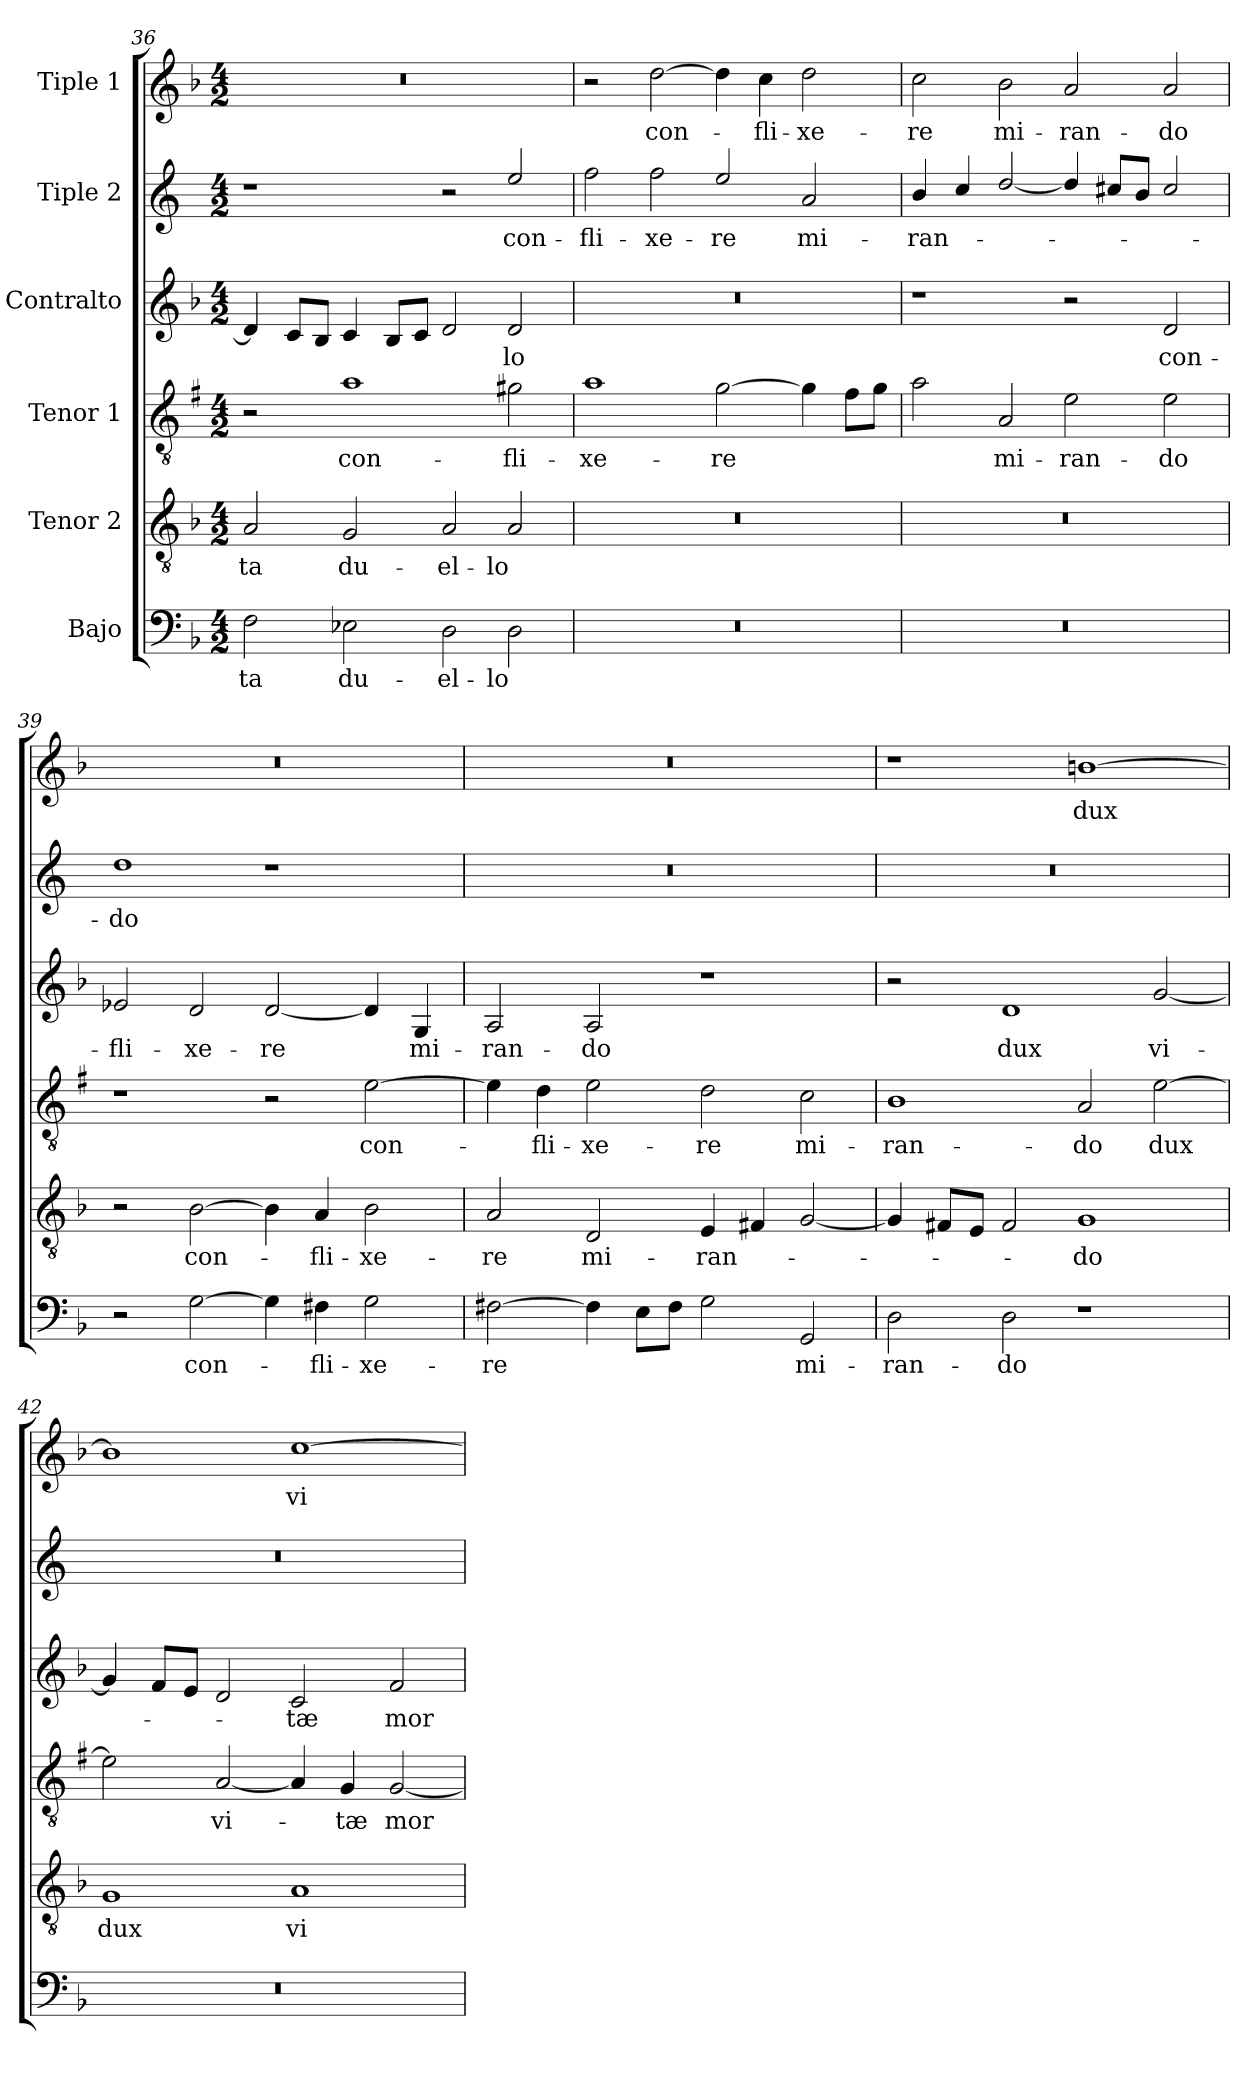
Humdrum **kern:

**kern	**text	**kern	**text	**kern	**text	**kern	**text	**kern	**text	**kern	**text
*part6	*part6	*part5	*part5	*part4	*part4	*part3	*part3	*part2	*part2	*part1	*part1
*staff6	*staff6	*staff5	*staff5	*staff4	*staff4	*staff3	*staff3	*staff2	*staff2	*staff1	*staff1
*I"Bajo	*	*I"Tenor 2	*	*I"Tenor 1	*	*I"Contralto	*	*I"Tiple 2	*	*I"Tiple 1	*
!!LO:LB:g=z
*clefF4	*	*clefGv2	*	*clefGv2	*	*clefG2	*	*clefG2	*	*clefG2	*
*	*	*	*	*ITrd1c2	*	*	*	*ITrd4c7	*	*	*
*k[b-]	*	*k[b-]	*	*k[b-]	*	*k[b-]	*	*k[b-]	*	*k[b-]	*
*F:	*	*F:	*	*F:	*	*F:	*	*F:	*	*F:	*
*M4/2	*	*M4/2	*	*M4/2	*	*M4/2	*	*M4/2	*	*M4/2	*
=36	=36	=36	=36	=36	=36	=36	=36	=36	=36	=36	=36
!	!LO:LY:b	!	!LO:LY:b	!	!	!	!	!	!	!	!
2F\	-ta	2A/	-ta	2r	.	4d/]	.	1r	.	0r	.
.	.	.	.	.	.	8c/L	.	.	.	.	.
.	.	.	.	.	.	8B-/J	.	.	.	.	.
!	!LO:LY:b	!	!LO:LY:b	!	!LO:LY:b	!	!	!	!	!	!
2E-X\	du-	2G/	du-	1g	con-	4c/	.	.	.	.	.
.	.	.	.	.	.	8B-/L	.	.	.	.	.
.	.	.	.	.	.	8c/J	.	.	.	.	.
!	!LO:LY:b	!	!LO:LY:b	!	!	!	!	!	!	!	!
2D\	-el-	2A/	-el-	.	.	2d/	.	2r	.	.	.
!	!LO:LY:b	!	!LO:LY:b	!	!LO:LY:b	!	!LO:LY:b	!	!LO:LY:b	!	!
2D\	-lo	2A/	-lo	2f#X\	-fli-	2d/	-lo	2a/	con-	.	.
=37	=37	=37	=37	=37	=37	=37	=37	=37	=37	=37	=37
!	!	!	!	!	!LO:LY:b	!	!	!	!LO:LY:b	!	!
0r	.	0r	.	1g	-xe-	0r	.	2b-\	-fli-	2r	.
!	!	!	!	!	!	!	!	!	!LO:LY:b	!	!LO:LY:b
.	.	.	.	.	.	.	.	2b-\	-xe-	[2dd\	con-
!	!	!	!	!	!LO:LY:b	!	!	!	!LO:LY:b	!	!
.	.	.	.	[2f\	-re	.	.	2a/	-re	4dd\]	.
!	!	!	!	!	!	!	!	!	!	!	!LO:LY:b
.	.	.	.	.	.	.	.	.	.	4cc\	-fli-
!	!	!	!	!	!	!	!	!	!LO:LY:b	!	!LO:LY:b
.	.	.	.	4f\]	.	.	.	2d/	mi-	2dd\	-xe-
.	.	.	.	8e\L	.	.	.	.	.	.	.
.	.	.	.	8f\J	.	.	.	.	.	.	.
=38	=38	=38	=38	=38	=38	=38	=38	=38	=38	=38	=38
!	!	!	!	!	!	!	!	!	!LO:LY:b	!	!LO:LY:b
0r	.	0r	.	2g\	.	1r	.	4e/	-ran-	2cc\	-re
.	.	.	.	.	.	.	.	4f/	.	.	.
!	!	!	!	!	!LO:LY:b	!	!	!	!	!	!LO:LY:b
.	.	.	.	2G/	mi-	.	.	[2g/	.	2b-\	mi-
!	!	!	!	!	!LO:LY:b	!	!	!	!	!	!LO:LY:b
.	.	.	.	2d\	-ran-	2r	.	4g/]	.	2a/	-ran-
.	.	.	.	.	.	.	.	8f#X/L	.	.	.
.	.	.	.	.	.	.	.	8e/J	.	.	.
!	!	!	!	!	!LO:LY:b	!	!LO:LY:b	!	!	!	!LO:LY:b
.	.	.	.	2d\	-do	2d/	con-	2f#/	.	2a/	-do
=39	=39	=39	=39	=39	=39	=39	=39	=39	=39	=39	=39
!	!	!	!	!	!	!	!LO:LY:b	!	!LO:LY:b	!	!
2r	.	2r	.	1r	.	2e-X/	-fli-	1g	-do	0r	.
!	!LO:LY:b	!	!LO:LY:b	!	!	!	!LO:LY:b	!	!	!	!
[2G\	con-	[2B-\	con-	.	.	2d/	-xe-	.	.	.	.
!	!	!	!	!	!	!	!LO:LY:b	!	!	!	!
4G\]	.	4B-\]	.	2r	.	[2d/	-re	1r	.	.	.
!	!LO:LY:b	!	!LO:LY:b	!	!	!	!	!	!	!	!
4F#X\	-fli-	4A/	-fli-	.	.	.	.	.	.	.	.
!	!LO:LY:b	!	!LO:LY:b	!	!LO:LY:b	!	!	!	!	!	!
2G\	-xe-	2B-\	-xe-	[2d\	con-	4d/]	.	.	.	.	.
!	!	!	!	!	!	!	!LO:LY:b	!	!	!	!
.	.	.	.	.	.	4G/	mi-	.	.	.	.
=40	=40	=40	=40	=40	=40	=40	=40	=40	=40	=40	=40
!	!LO:LY:b	!	!LO:LY:b	!	!	!	!LO:LY:b	!	!	!	!
[2F#X\	-re	2A/	-re	4d\]	.	2A/	-ran-	0r	.	0r	.
!	!	!	!	!	!LO:LY:b	!	!	!	!	!	!
.	.	.	.	4c\	-fli-	.	.	.	.	.	.
!	!	!	!LO:LY:b	!	!LO:LY:b	!	!LO:LY:b	!	!	!	!
4F#\]	.	2D/	mi-	2d\	-xe-	2A/	-do	.	.	.	.
8E\L	.	.	.	.	.	.	.	.	.	.	.
8F#\J	.	.	.	.	.	.	.	.	.	.	.
!	!	!	!LO:LY:b	!	!LO:LY:b	!	!	!	!	!	!
2G\	.	4E/	-ran-	2c\	-re	1r	.	.	.	.	.
.	.	4F#X/	.	.	.	.	.	.	.	.	.
!	!LO:LY:b	!	!	!	!LO:LY:b	!	!	!	!	!	!
2GG/	mi-	[2G/	.	2B-\	mi-	.	.	.	.	.	.
!!LO:PB:g=z
=41	=41	=41	=41	=41	=41	=41	=41	=41	=41	=41	=41
!	!LO:LY:b	!	!	!	!LO:LY:b	!	!	!	!	!	!
2D\	-ran-	4G/]	.	1A	-ran-	2r	.	0r	.	1r	.
.	.	8F#X/L	.	.	.	.	.	.	.	.	.
.	.	8E/J	.	.	.	.	.	.	.	.	.
!	!LO:LY:b	!	!	!	!	!	!LO:LY:b	!	!	!	!
2D\	-do	2F#/	.	.	.	1d	dux	.	.	.	.
!	!	!	!LO:LY:b	!	!LO:LY:b	!	!	!	!	!	!LO:LY:b
1r	.	1G	-do	2G/	-do	.	.	.	.	[1bn	dux
!	!	!	!	!	!LO:LY:b	!	!LO:LY:b	!	!	!	!
.	.	.	.	[2d\	dux	[2g/	vi-	.	.	.	.
=42	=42	=42	=42	=42	=42	=42	=42	=42	=42	=42	=42
!	!	!	!LO:LY:b	!	!	!	!	!	!	!	!
0r	.	1G	dux	2d\]	.	4g/]	.	0r	.	1b]	.
.	.	.	.	.	.	8f/L	.	.	.	.	.
.	.	.	.	.	.	8e/J	.	.	.	.	.
!	!	!	!	!	!LO:LY:b	!	!	!	!	!	!
.	.	.	.	[2G/	vi-	2d/	.	.	.	.	.
!	!	!	!LO:LY:b	!	!	!	!LO:LY:b	!	!	!	!LO:LY:b
.	.	1A	vi-	4G/]	.	2c/	-tæ	.	.	[1cc	vi-
!	!	!	!	!	!LO:LY:b	!	!	!	!	!	!
.	.	.	.	4F/	-tæ	.	.	.	.	.	.
!	!	!	!	!	!LO:LY:b	!	!LO:LY:b	!	!	!	!
.	.	.	.	[2F/	mor-	2f/	mor-	.	.	.	.
=	=	=	=	=	=	=	=	=	=	=	=
*-	*-	*-	*-	*-	*-	*-	*-	*-	*-	*-	*-
